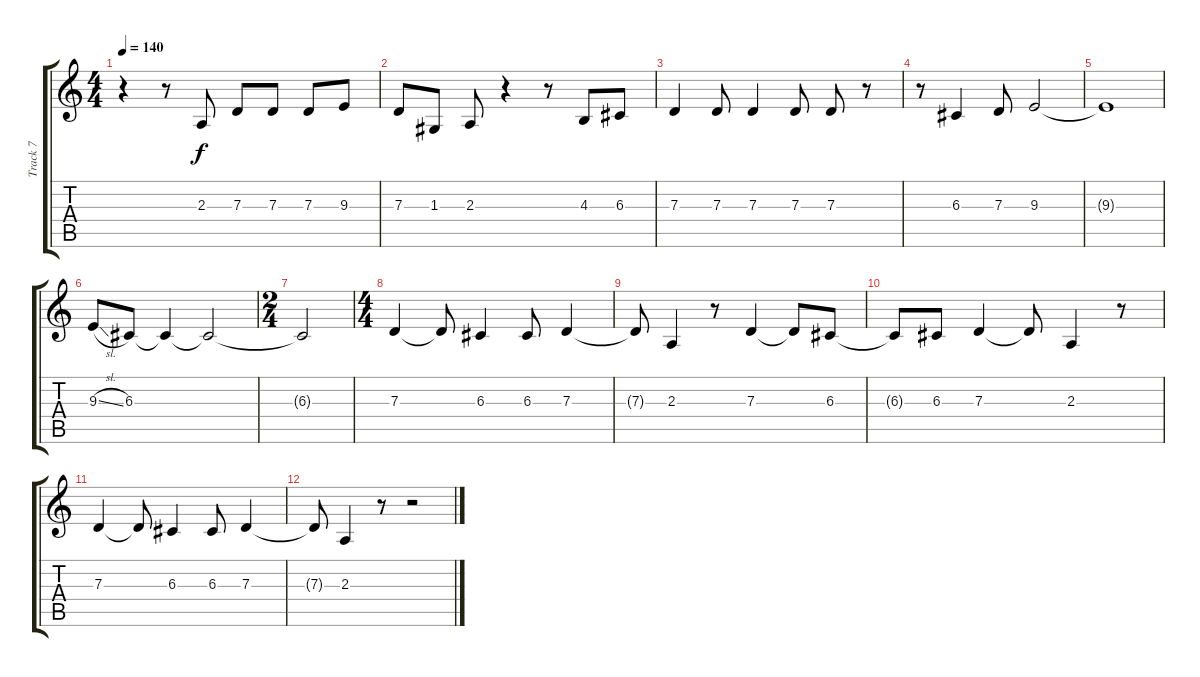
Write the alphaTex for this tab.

\track ("Track 7" "Track 7") {instrument lead6voice}
\staff {score tabs}
\tuning (E4 B3 G3 D3 A2 E2) {hide}
\ts (4 4)
\tempo 140
\clef g2
\ks c
r.4{dy f} r.8 2.3.8 7.3.8 7.3.8 7.3.8 9.3.8 |
7.3.8 1.3.8 2.3.8 r.4 r.8 4.3.8 6.3.8 |
7.3.4 7.3.8 7.3.4 7.3.8 7.3.8 r.8 |
r.8 6.3.4 7.3.8 9.3.2 |
9.3{t}.1 |
9.3{sl}.8 6.3.8 6.3{t}.4 6.3{t}.2 |
\ts (2 4)
6.3{t}.2 |
\ts (4 4)
7.3.4 7.3{t}.8 6.3.4 6.3.8 7.3.4 |
7.3{t}.8 2.3.4 r.8 7.3.4 7.3{t}.8 6.3.8 |
6.3{t}.8 6.3.8 7.3.4 7.3{t}.8 2.3.4 r.8 |
7.3.4 7.3{t}.8 6.3.4 6.3.8 7.3.4 |
7.3{t}.8 2.3.4 r.8 r.2
